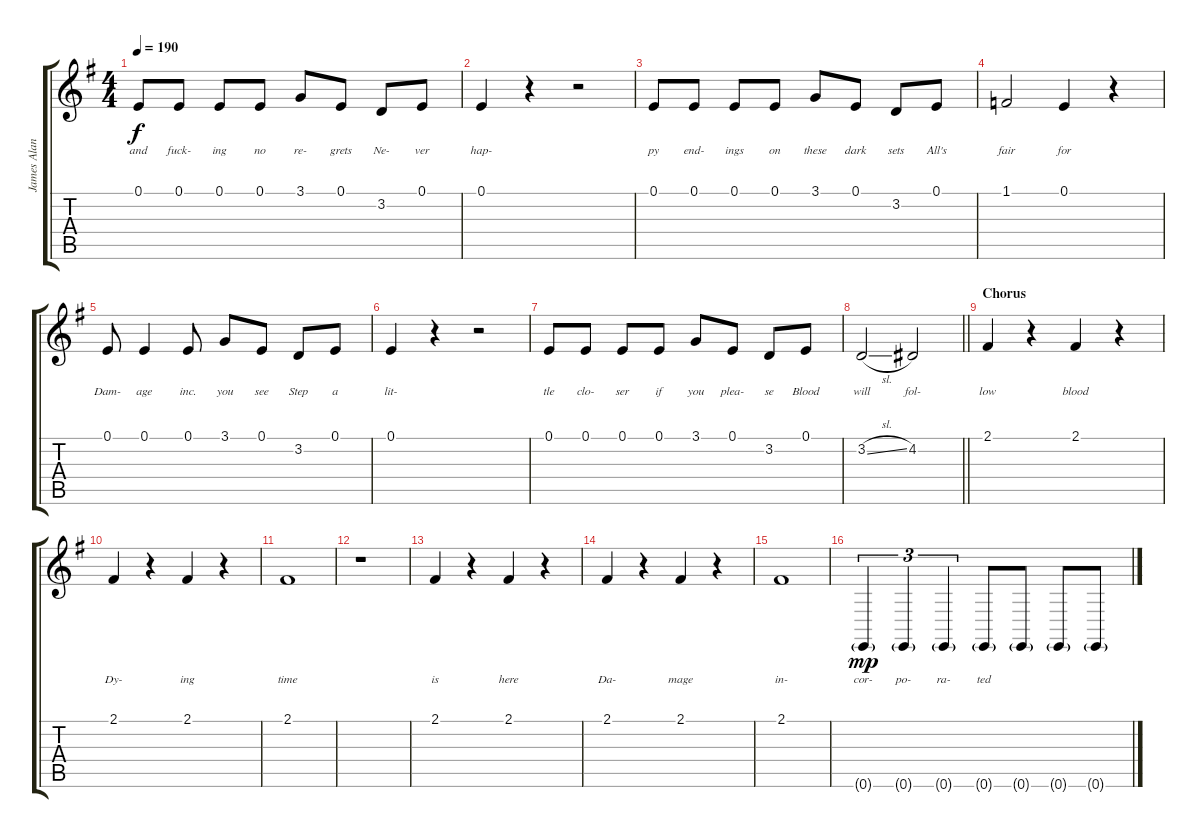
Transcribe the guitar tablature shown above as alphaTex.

\track ("James Alan Hetfield - Vocals" "James Alan") {instrument lead6voice}
\staff {score tabs}
\tuning (E4 B3 G3 D3 A2 E2) {hide}
\ts (4 4)
\tempo 190
\clef g2
\ks eminor
0.1.8{lyrics (0 "and") lyrics (1 "") lyrics (2 "") lyrics (3 "") lyrics (4 "") dy f} 0.1.8{lyrics (0 "fuck-") lyrics (1 "") lyrics (2 "") lyrics (3 "") lyrics (4 "")} 0.1.8{lyrics (0 "ing") lyrics (1 "") lyrics (2 "") lyrics (3 "") lyrics (4 "")} 0.1.8{lyrics (0 "no") lyrics (1 "") lyrics (2 "") lyrics (3 "") lyrics (4 "")} 3.1.8{lyrics (0 "re-") lyrics (1 "") lyrics (2 "") lyrics (3 "") lyrics (4 "")} 0.1.8{lyrics (0 "grets") lyrics (1 "") lyrics (2 "") lyrics (3 "") lyrics (4 "")} 3.2.8{lyrics (0 "Ne-") lyrics (1 "") lyrics (2 "") lyrics (3 "") lyrics (4 "")} 0.1.8{lyrics (0 "ver") lyrics (1 "") lyrics (2 "") lyrics (3 "") lyrics (4 "")} |
0.1.4{lyrics (0 "hap-") lyrics (1 "") lyrics (2 "") lyrics (3 "") lyrics (4 "")} r.4 r.2 |
0.1.8{lyrics (0 "py") lyrics (1 "") lyrics (2 "") lyrics (3 "") lyrics (4 "")} 0.1.8{lyrics (0 "end-") lyrics (1 "") lyrics (2 "") lyrics (3 "") lyrics (4 "")} 0.1.8{lyrics (0 "ings") lyrics (1 "") lyrics (2 "") lyrics (3 "") lyrics (4 "")} 0.1.8{lyrics (0 "on") lyrics (1 "") lyrics (2 "") lyrics (3 "") lyrics (4 "")} 3.1.8{lyrics (0 "these") lyrics (1 "") lyrics (2 "") lyrics (3 "") lyrics (4 "")} 0.1.8{lyrics (0 "dark") lyrics (1 "") lyrics (2 "") lyrics (3 "") lyrics (4 "")} 3.2.8{lyrics (0 "sets") lyrics (1 "") lyrics (2 "") lyrics (3 "") lyrics (4 "")} 0.1.8{lyrics (0 "All's") lyrics (1 "") lyrics (2 "") lyrics (3 "") lyrics (4 "")} |
1.1.2{lyrics (0 "fair") lyrics (1 "") lyrics (2 "") lyrics (3 "") lyrics (4 "")} 0.1.4{lyrics (0 "for") lyrics (1 "") lyrics (2 "") lyrics (3 "") lyrics (4 "")} r.4 |
0.1.8{lyrics (0 "Dam-") lyrics (1 "") lyrics (2 "") lyrics (3 "") lyrics (4 "")} 0.1.4{lyrics (0 "age") lyrics (1 "") lyrics (2 "") lyrics (3 "") lyrics (4 "")} 0.1.8{lyrics (0 "inc.") lyrics (1 "") lyrics (2 "") lyrics (3 "") lyrics (4 "")} 3.1.8{lyrics (0 "you") lyrics (1 "") lyrics (2 "") lyrics (3 "") lyrics (4 "")} 0.1.8{lyrics (0 "see") lyrics (1 "") lyrics (2 "") lyrics (3 "") lyrics (4 "")} 3.2.8{lyrics (0 "Step") lyrics (1 "") lyrics (2 "") lyrics (3 "") lyrics (4 "")} 0.1.8{lyrics (0 "a") lyrics (1 "") lyrics (2 "") lyrics (3 "") lyrics (4 "")} |
0.1.4{lyrics (0 "lit-") lyrics (1 "") lyrics (2 "") lyrics (3 "") lyrics (4 "")} r.4 r.2 |
0.1.8{lyrics (0 "tle") lyrics (1 "") lyrics (2 "") lyrics (3 "") lyrics (4 "")} 0.1.8{lyrics (0 "clo-") lyrics (1 "") lyrics (2 "") lyrics (3 "") lyrics (4 "")} 0.1.8{lyrics (0 "ser") lyrics (1 "") lyrics (2 "") lyrics (3 "") lyrics (4 "")} 0.1.8{lyrics (0 "if") lyrics (1 "") lyrics (2 "") lyrics (3 "") lyrics (4 "")} 3.1.8{lyrics (0 "you") lyrics (1 "") lyrics (2 "") lyrics (3 "") lyrics (4 "")} 0.1.8{lyrics (0 "plea-") lyrics (1 "") lyrics (2 "") lyrics (3 "") lyrics (4 "")} 3.2.8{lyrics (0 "se") lyrics (1 "") lyrics (2 "") lyrics (3 "") lyrics (4 "")} 0.1.8{lyrics (0 "Blood") lyrics (1 "") lyrics (2 "") lyrics (3 "") lyrics (4 "")} |
\barLineRight lightlight
3.2{sl}.2{lyrics (0 "will") lyrics (1 "") lyrics (2 "") lyrics (3 "") lyrics (4 "")} 4.2.2{lyrics (0 "fol-") lyrics (1 "") lyrics (2 "") lyrics (3 "") lyrics (4 "")} |
\section ("" "Chorus")
2.1.4{lyrics (0 "low") lyrics (1 "") lyrics (2 "") lyrics (3 "") lyrics (4 "")} r.4 2.1.4{lyrics (0 "blood") lyrics (1 "") lyrics (2 "") lyrics (3 "") lyrics (4 "")} r.4 |
2.1.4{lyrics (0 "Dy-") lyrics (1 "") lyrics (2 "") lyrics (3 "") lyrics (4 "")} r.4 2.1.4{lyrics (0 "ing") lyrics (1 "") lyrics (2 "") lyrics (3 "") lyrics (4 "")} r.4 |
2.1.1{lyrics (0 "time") lyrics (1 "") lyrics (2 "") lyrics (3 "") lyrics (4 "")} |
r.1 |
2.1.4{lyrics (0 "is") lyrics (1 "") lyrics (2 "") lyrics (3 "") lyrics (4 "")} r.4 2.1.4{lyrics (0 "here") lyrics (1 "") lyrics (2 "") lyrics (3 "") lyrics (4 "")} r.4 |
2.1.4{lyrics (0 "Da-") lyrics (1 "") lyrics (2 "") lyrics (3 "") lyrics (4 "")} r.4 2.1.4{lyrics (0 "mage") lyrics (1 "") lyrics (2 "") lyrics (3 "") lyrics (4 "")} r.4 |
2.1.1{lyrics (0 "in-") lyrics (1 "") lyrics (2 "") lyrics (3 "") lyrics (4 "")} |
0.6{g}.4{tu (3 2) lyrics (0 "cor-") lyrics (1 "") lyrics (2 "") lyrics (3 "") lyrics (4 "") dy mp instrument fx7echoes} 0.6{g}.4{tu (3 2) lyrics (0 "po-") lyrics (1 "") lyrics (2 "") lyrics (3 "") lyrics (4 "")} 0.6{g}.4{tu (3 2) lyrics (0 "ra-") lyrics (1 "") lyrics (2 "") lyrics (3 "") lyrics (4 "")} 0.6{g}.8{lyrics (0 "ted") lyrics (1 "") lyrics (2 "") lyrics (3 "") lyrics (4 "")} 0.6{g}.8{lyrics (0 "") lyrics (1 "") lyrics (2 "") lyrics (3 "") lyrics (4 "")} 0.6{g}.8{lyrics (0 "") lyrics (1 "") lyrics (2 "") lyrics (3 "") lyrics (4 "")} 0.6{g}.8{lyrics (0 "") lyrics (1 "") lyrics (2 "") lyrics (3 "") lyrics (4 "")}
